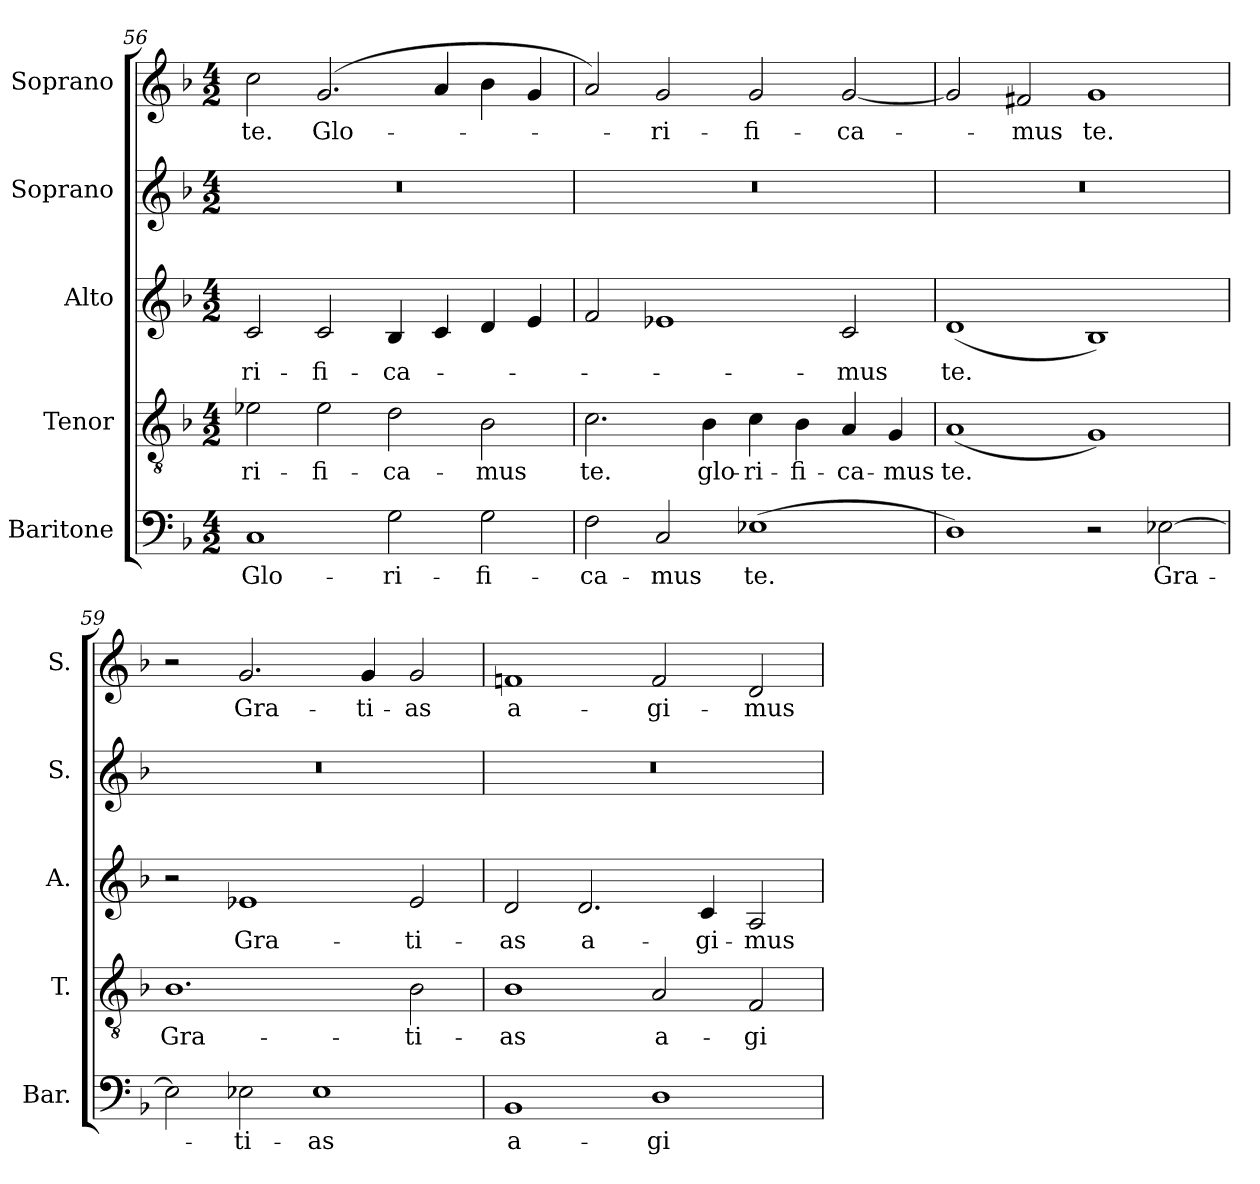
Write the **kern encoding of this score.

**kern	**text	**kern	**text	**kern	**text	**kern	**kern	**text
*part5	*part5	*part4	*part4	*part3	*part3	*part2	*part1	*part1
*staff5	*staff5	*staff4	*staff4	*staff3	*staff3	*staff2	*staff1	*staff1
*I"Baritone	*	*I"Tenor	*	*I"Alto	*	*I"Soprano	*I"Soprano	*
*I'Bar.	*	*I'T.	*	*I'A.	*	*I'S.	*I'S.	*
*clefF4	*	*clefGv2	*	*clefG2	*	*clefG2	*clefG2	*
*	*	*ITrd7c12	*	*	*	*	*	*
*k[b-]	*	*k[b-]	*	*k[b-]	*	*k[b-]	*k[b-]	*
*F:	*	*F:	*	*F:	*	*F:	*F:	*
*M4/2	*	*M4/2	*	*M4/2	*	*M4/2	*M4/2	*
=56	=56	=56	=56	=56	=56	=56	=56	=56
!	!LO:LY:b:color=#000000	!	!	!	!	!	!	!
!	!	!	!LO:LY:b:color=#000000	!	!	!	!	!
!	!	!	!	!	!LO:LY:b:color=#000000	!LO:N:vis=1	!	!
!	!	!	!	!	!	!	!	!LO:LY:b:color=#000000
1Ci	Glo-	2E-Xi\	-ri-	2ci/	-ri-	0r	2cci\	te.
!	!	!	!LO:LY:b:color=#000000	!	!	!	!	!
!	!	!	!	!	!LO:LY:b:color=#000000	!	!	!
!	!	!	!	!	!	!	!	!LO:LY:b:color=#000000
.	.	2E-i\	-fi-	2ci/	-fi-	.	(2.gi/	Glo-
!	!LO:LY:b:color=#000000	!	!	!	!	!	!	!
!	!	!	!LO:LY:b:color=#000000	!	!	!	!	!
!	!	!	!	!	!LO:LY:b:color=#000000	!	!	!
2Gi\	-ri-	2Di\	-ca-	4B-i/	-ca-	.	.	.
.	.	.	.	4ci/	.	.	4ai/	.
!	!LO:LY:b:color=#000000	!	!	!	!	!	!	!
!	!	!	!LO:LY:b:color=#000000	!	!	!	!	!
2Gi\	-fi-	2BB-i\	-mus	4di/	.	.	4b-i\	.
.	.	.	.	4ei/	.	.	4gi/	.
=57	=57	=57	=57	=57	=57	=57	=57	=57
!	!LO:LY:b:color=#000000	!	!	!	!	!	!	!
!	!	!	!LO:LY:b:color=#000000	!	!	!LO:N:vis=1	!	!
2Fi\	-ca-	2.Ci\	te.	2fi/	.	0r	2ai/)	.
!	!LO:LY:b:color=#000000	!	!	!	!	!	!	!
!	!	!	!	!	!	!	!	!LO:LY:b:color=#000000
2Ci/	-mus	.	.	1e-Xi	.	.	2gi/	-ri-
!	!	!	!LO:LY:b:color=#000000	!	!	!	!	!
.	.	4BB-i\	glo-	.	.	.	.	.
!	!LO:LY:b:color=#000000	!	!	!	!	!	!	!
!	!	!	!LO:LY:b:color=#000000	!	!	!	!	!
!	!	!	!	!	!	!	!	!LO:LY:b:color=#000000
(1E-Xi	te.	4Ci\	-ri-	.	.	.	2gi/	-fi-
!	!	!	!LO:LY:b:color=#000000	!	!	!	!	!
.	.	4BB-i\	-fi-	.	.	.	.	.
!	!	!	!LO:LY:b:color=#000000	!	!	!	!	!
!	!	!	!	!	!LO:LY:b:color=#000000	!	!	!
!	!	!	!	!	!	!	!	!LO:LY:b:color=#000000
.	.	4AAi/	-ca-	2ci/	-mus	.	[2gi/	-ca-
!	!	!	!LO:LY:b:color=#000000	!	!	!	!	!
.	.	4GGi/	-mus	.	.	.	.	.
=58	=58	=58	=58	=58	=58	=58	=58	=58
!	!	!	!LO:LY:b:color=#000000	!	!	!	!	!
!	!	!	!	!	!LO:LY:b:color=#000000	!LO:N:vis=1	!	!
1Di)	.	(1AAi	te.	(1di	te.	0r	2gi/]	.
!	!	!	!	!	!	!	!	!LO:LY:b:color=#000000
.	.	.	.	.	.	.	2f#Xi/	-mus
!	!	!	!	!	!	!	!	!LO:LY:b:color=#000000
2r	.	1GGi)	.	1B-i)	.	.	1gi	te.
!	!LO:LY:b:color=#000000	!	!	!	!	!	!	!
[2E-Xi\	Gra-	.	.	.	.	.	.	.
=59	=59	=59	=59	=59	=59	=59	=59	=59
!	!	!	!LO:LY:b:color=#000000	!	!	!LO:N:vis=1	!	!
2E-i\]	.	1.BB-i	Gra-	2r	.	0r	2r	.
!	!LO:LY:b:color=#000000	!	!	!	!	!	!	!
!	!	!	!	!	!LO:LY:b:color=#000000	!	!	!
!	!	!	!	!	!	!	!	!LO:LY:b:color=#000000
2E-Xi\	-ti-	.	.	1e-Xi	Gra-	.	2.gi/	Gra-
!	!LO:LY:b:color=#000000	!	!	!	!	!	!	!
1E-i	-as	.	.	.	.	.	.	.
!	!	!	!	!	!	!	!	!LO:LY:b:color=#000000
.	.	.	.	.	.	.	4gi/	-ti-
!	!	!	!LO:LY:b:color=#000000	!	!	!	!	!
!	!	!	!	!	!LO:LY:b:color=#000000	!	!	!
!	!	!	!	!	!	!	!	!LO:LY:b:color=#000000
.	.	2BB-i\	-ti-	2e-i/	-ti-	.	2gi/	-as
=60	=60	=60	=60	=60	=60	=60	=60	=60
!	!LO:LY:b:color=#000000	!	!	!	!	!	!	!
!	!	!	!LO:LY:b:color=#000000	!	!	!	!	!
!	!	!	!	!	!LO:LY:b:color=#000000	!LO:N:vis=1	!	!
!	!	!	!	!	!	!	!	!LO:LY:b:color=#000000
1BB-i	a-	1BB-i	-as	2di/	-as	0r	1fni	a-
!	!	!	!	!	!LO:LY:b:color=#000000	!	!	!
.	.	.	.	2.di/	a-	.	.	.
!	!LO:LY:b:color=#000000	!	!	!	!	!	!	!
!	!	!	!LO:LY:b:color=#000000	!	!	!	!	!
!	!	!	!	!	!	!	!	!LO:LY:b:color=#000000
1Di	-gi-	2AAi/	a-	.	.	.	2fi/	-gi-
!	!	!	!	!	!LO:LY:b:color=#000000	!	!	!
.	.	.	.	4ci/	-gi-	.	.	.
!	!	!	!LO:LY:b:color=#000000	!	!	!	!	!
!	!	!	!	!	!LO:LY:b:color=#000000	!	!	!
!	!	!	!	!	!	!	!	!LO:LY:b:color=#000000
.	.	2FFi/	-gi-	2Ai/	-mus	.	2di/	-mus
=	=	=	=	=	=	=	=	=
*-	*-	*-	*-	*-	*-	*-	*-	*-
